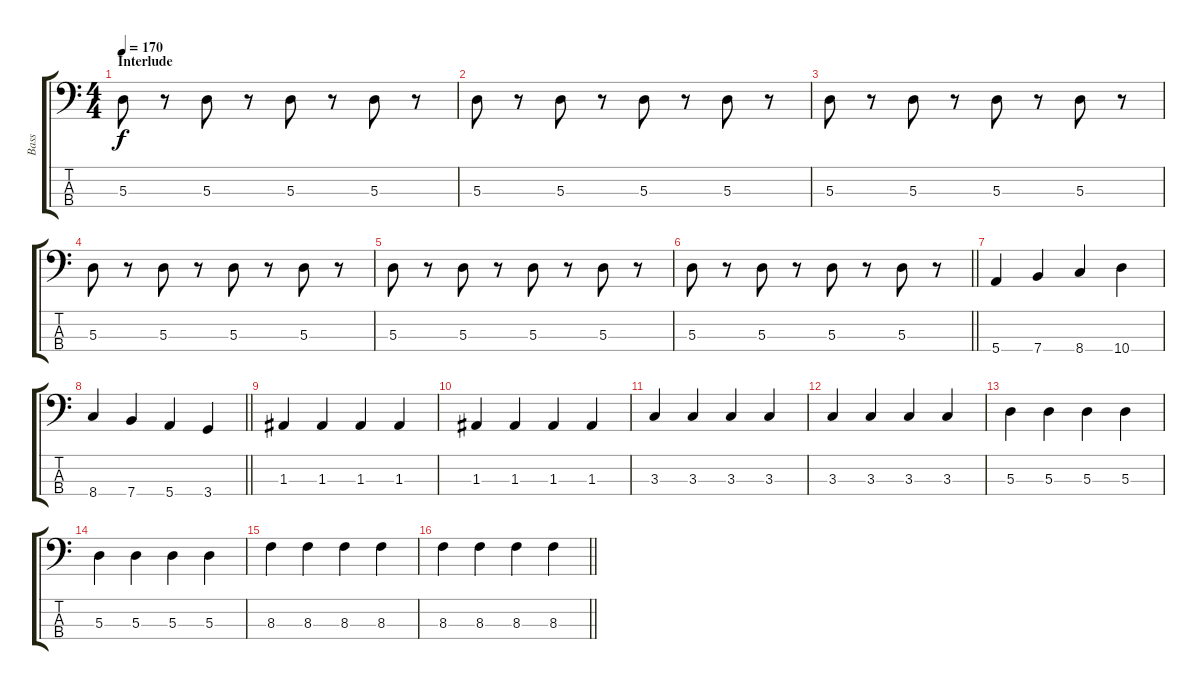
\track ("Bass" "Bass") {instrument electricbassfinger}
\staff {score tabs}
\tuning (G2 D2 A1 E1) {hide}
\ts (4 4)
\section ("" "Interlude")
\tempo 170
\clef f4
\ks c
5.3.8{dy f} r.8 5.3.8 r.8 5.3.8 r.8 5.3.8 r.8 |
5.3.8 r.8 5.3.8 r.8 5.3.8 r.8 5.3.8 r.8 |
5.3.8 r.8 5.3.8 r.8 5.3.8 r.8 5.3.8 r.8 |
5.3.8 r.8 5.3.8 r.8 5.3.8 r.8 5.3.8 r.8 |
5.3.8 r.8 5.3.8 r.8 5.3.8 r.8 5.3.8 r.8 |
\barLineRight lightlight
5.3.8 r.8 5.3.8 r.8 5.3.8 r.8 5.3.8 r.8 |
5.4.4 7.4.4 8.4.4 10.4.4 |
\barLineRight lightlight
8.4.4 7.4.4 5.4.4 3.4.4 |
1.3.4 1.3.4 1.3.4 1.3.4 |
1.3.4 1.3.4 1.3.4 1.3.4 |
3.3.4 3.3.4 3.3.4 3.3.4 |
3.3.4 3.3.4 3.3.4 3.3.4 |
5.3.4 5.3.4 5.3.4 5.3.4 |
5.3.4 5.3.4 5.3.4 5.3.4 |
8.3.4 8.3.4 8.3.4 8.3.4 |
\barLineRight lightlight
8.3.4 8.3.4 8.3.4 8.3.4
